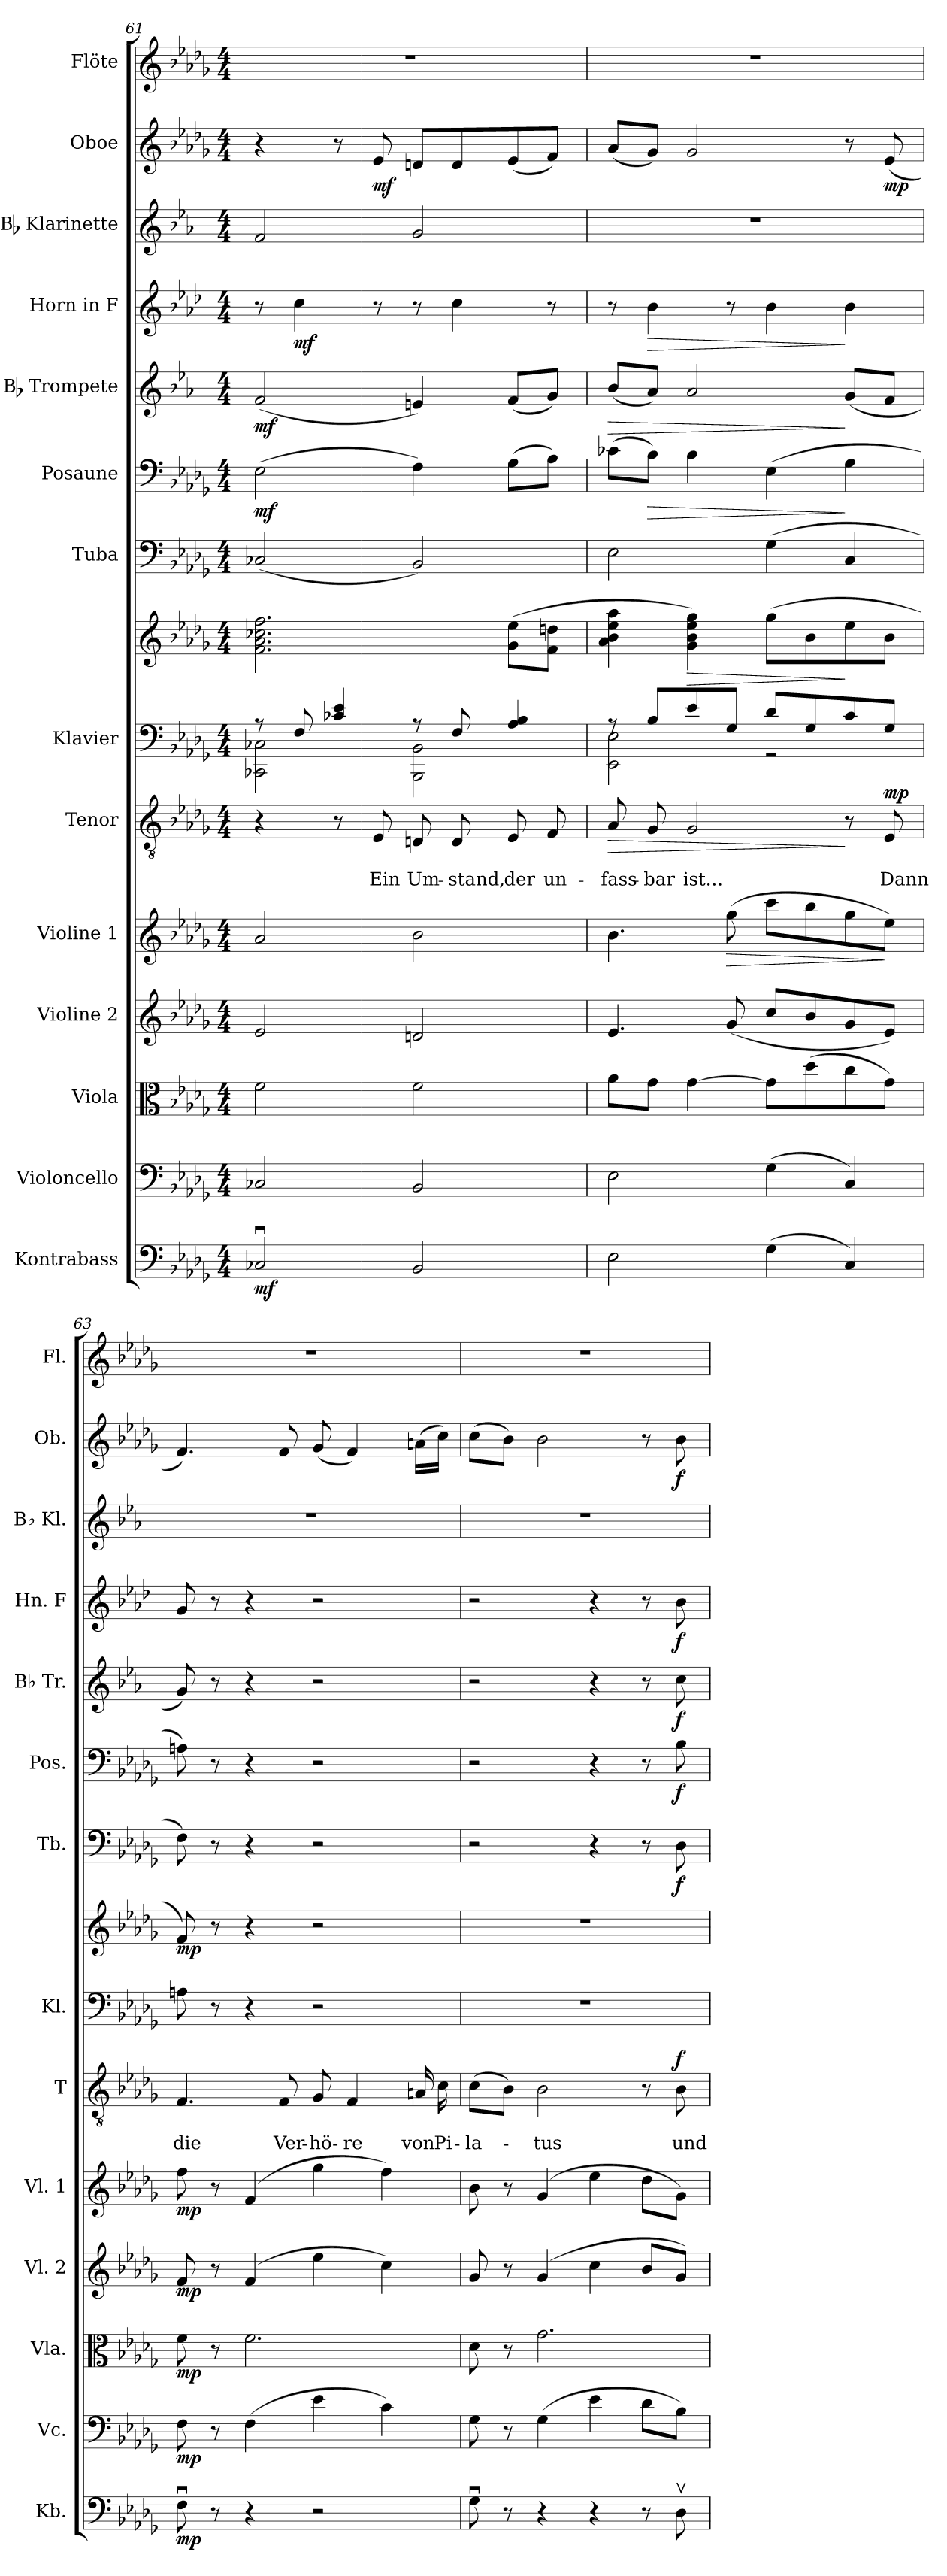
**kern	**dynam	**kern	**dynam	**kern	**dynam	**kern	**dynam	**kern	**dynam	**kern	**text	**text	**dynam	**kern	**kern	**dynam	**kern	**dynam	**kern	**dynam	**kern	**dynam	**kern	**dynam	**kern	**kern	**dynam	**kern
*part14	*part14	*part13	*part13	*part12	*part12	*part11	*part11	*part10	*part10	*part9	*part9	*part9	*part9	*part8	*part8	*part8	*part7	*part7	*part6	*part6	*part5	*part5	*part4	*part4	*part3	*part2	*part2	*part1
*staff15	*staff15	*staff14	*staff14	*staff13	*staff13	*staff12	*staff12	*staff11	*staff11	*staff10	*staff10	*staff10	*staff10	*staff9	*staff8	*staff8/9	*staff7	*staff7	*staff6	*staff6	*staff5	*staff5	*staff4	*staff4	*staff3	*staff2	*staff2	*staff1
*I"Kontrabass	*	*I"Violoncello	*	*I"Viola	*	*I"Violine 2	*	*I"Violine 1	*	*I"Tenor	*	*	*	*I"Klavier	*	*	*I"Tuba	*	*I"Posaune	*	*I"Bb Trompete	*	*I"Horn in F	*	*I"Bb Klarinette	*I"Oboe	*	*I"Flöte
*I'Kb.	*	*I'Vc.	*	*I'Vla.	*	*I'Vl. 2	*	*I'Vl. 1	*	*I'T	*	*	*	*I'Kl.	*	*	*I'Tb.	*	*I'Pos.	*	*I'Bb Tr.	*	*I'Hn. F	*	*I'Bb Kl.	*I'Ob.	*	*I'Fl.
!!LO:PB:g=z
*clefF4	*	*clefF4	*	*clefC3	*	*clefG2	*	*clefG2	*	*clefGv2	*	*	*	*clefF4	*clefG2	*	*clefF4	*	*clefF4	*	*clefG2	*	*clefG2	*	*clefG2	*clefG2	*	*clefG2
*ITrd7c12	*	*	*	*	*	*	*	*	*	*	*	*	*	*	*	*	*	*	*	*	*ITrd1c2	*	*ITrd4c7	*	*ITrd1c2	*	*	*
*k[b-e-a-d-g-]	*	*k[b-e-a-d-g-]	*	*k[b-e-a-d-g-]	*	*k[b-e-a-d-g-]	*	*k[b-e-a-d-g-]	*	*k[b-e-a-d-g-]	*	*	*	*k[b-e-a-d-g-]	*k[b-e-a-d-g-]	*	*k[b-e-a-d-g-]	*	*k[b-e-a-d-g-]	*	*k[b-e-a-d-g-]	*	*k[b-e-a-d-g-]	*	*k[b-e-a-d-g-]	*k[b-e-a-d-g-]	*	*k[b-e-a-d-g-]
*b-:	*	*b-:	*	*b-:	*	*b-:	*	*b-:	*	*b-:	*	*	*	*b-:	*b-:	*	*b-:	*	*b-:	*	*b-:	*	*b-:	*	*b-:	*b-:	*	*b-:
*M4/4	*	*M4/4	*	*M4/4	*	*M4/4	*	*M4/4	*	*M4/4	*	*	*	*M4/4	*M4/4	*	*M4/4	*	*M4/4	*	*M4/4	*	*M4/4	*	*M4/4	*M4/4	*	*M4/4
=61	=61	=61	=61	=61	=61	=61	=61	=61	=61	=61	=61	=61	=61	=61	=61	=61	=61	=61	=61	=61	=61	=61	=61	=61	=61	=61	=61	=61
*	*	*	*	*	*	*	*	*	*	*	*	*	*	*^	*	*	*	*	*	*	*	*	*	*	*	*	*	*
!	!LO:DY:b	!	!	!	!	!	!	!	!	!	!	!	!	!	!	!	!	!	!	!	!LO:DY:b	!	!LO:DY:b	!	!	!	!	!	!
2CC-Xu>/	mf	2C-X/	.	2f\	.	2e-/	.	2a-/	.	4r	.	.	.	8rA	2CC-X\ 2C-X\	2.f\ 2.a-\ 2.cc-X\ 2.ff\	.	(<2C-X/	.	(>2E-\	mf	(<2e-/	mf	8r	.	2e-/	4r	.	1r
!	!	!	!	!	!	!	!	!	!	!	!	!	!	!	!	!	!	!	!	!	!	!	!	!	!LO:DY:b	!	!	!	!
.	.	.	.	.	.	.	.	.	.	.	.	.	.	8F/	.	.	.	.	.	.	.	.	.	4f\	mf	.	.	.	.
.	.	.	.	.	.	.	.	.	.	8r	.	.	.	4c-X/ 4e-/	.	.	.	.	.	.	.	.	.	.	.	.	8r	.	.
!	!	!	!	!	!	!	!	!	!	!	!	!LO:LY:b	!	!	!	!	!	!	!	!	!	!	!	!	!	!	!	!LO:DY:b	!
.	.	.	.	.	.	.	.	.	.	8E-/	.	Ein	.	.	.	.	.	.	.	.	.	.	.	8r	.	.	8e-/	mf	.
!	!	!	!	!	!	!	!	!	!	!	!	!LO:LY:b	!	!	!	!	!	!	!	!	!	!	!	!	!	!	!	!	!
2BBB-/	.	2BB-/	.	2f\	.	2dn/	.	2b-\	.	8Dn/	.	Um-	.	8rA	2BBB-\ 2BB-\	.	.	2BB-/)	.	4F\)	.	4dn/)	.	8r	.	2f/	8dn/L	.	.
!	!	!	!	!	!	!	!	!	!	!	!	!LO:LY:b	!	!	!	!	!	!	!	!	!	!	!	!	!	!	!	!	!
.	.	.	.	.	.	.	.	.	.	8D/	.	-stand,	.	8F/	.	.	.	.	.	.	.	.	.	4f\	.	.	8d/	.	.
!	!	!	!	!	!	!	!	!	!	!	!	!LO:LY:b	!	!	!	!	!	!	!	!	!	!	!	!	!	!	!	!	!
.	.	.	.	.	.	.	.	.	.	8E-/	.	der	.	4A-/ 4B-/	.	(>8g-\ 8ee-\L	.	.	.	(>8G-\L	.	(<8e-/L	.	.	.	.	(<8e-/	.	.
!	!	!	!	!	!	!	!	!	!	!	!	!LO:LY:b	!	!	!	!	!	!	!	!	!	!	!	!	!	!	!	!	!
.	.	.	.	.	.	.	.	.	.	8F/	.	un-	.	.	.	8f\ 8ddn\J	.	.	.	8A-\J)	.	8f/J)	.	8r	.	.	8f/J)	.	.
=62	=62	=62	=62	=62	=62	=62	=62	=62	=62	=62	=62	=62	=62	=62	=62	=62	=62	=62	=62	=62	=62	=62	=62	=62	=62	=62	=62	=62	=62
!	!	!	!	!	!	!	!	!	!	!	!	!LO:LY:b	!LO:HP:b	!	!	!	!	!	!	!	!	!	!LO:HP:b	!	!	!	!	!	!
2EE-\	.	2E-\	.	8a-\L	.	4.e-/	.	4.b-\	.	8A-/	.	-fass-	>	8rA	2EE-\ 2E-\	4a-\ 4b-\ 4ee-\ 4aa-\	.	2E-\	.	(>8c-X\L	.	(<8a-/L	>	8r	.	1r	(<8a-/L	.	1r
!	!	!	!	!	!	!	!	!	!	!	!	!LO:LY:b	!	!	!	!	!	!	!	!	!LO:HP:b	!	!	!	!LO:HP:b	!	!	!	!
.	.	.	.	8g-\J	.	.	.	.	.	8G-/	.	-bar	.	8B-/L	.	.	.	.	.	8B-\J)	>	8g-/J)	.	4e-\	>	.	8g-/J)	.	.
!	!	!	!	!	!	!	!	!	!	!	!	!LO:LY:b	!	!	!	!	!LO:HP:b	!	!	!	!	!	!	!	!	!	!	!	!
.	.	.	.	[4g-\	.	.	.	.	.	2G-/	.	ist...	.	8e-/	.	4g-\ 4b-\ 4ee-\ 4gg-\)	>	.	.	4B-\	.	2g-/	.	.	.	.	2g-/	.	.
!	!	!	!	!	!	!	!	!	!LO:HP:b	!	!	!	!	!	!	!	!	!	!	!	!	!	!	!	!	!	!	!	!
.	.	.	.	.	.	(<8g-/	.	(>8gg-\	>	.	.	.	.	8G-/J	.	.	.	.	.	.	.	.	.	8r	.	.	.	.	.
(>4GG-\	.	(>4G-\	.	8g-\L]	.	8cc/L	.	8ccc\L	.	.	.	.	.	8d-/L	2rGG	(>8gg-\L	.	(>4G-\	.	(>4E-\	.	.	.	4e-\	.	.	.	.	.
.	.	.	.	(>8dd-\	.	8b-/	.	8bb-\	.	.	.	.	.	8G-/	.	8b-\	.	.	.	.	.	.	.	.	.	.	.	.	.
4CC/)	.	4C/)	.	8cc\	.	8g-/	.	8gg-\	.	8r	.	.	]	8c/	.	8ee-\	]	4C/	.	4G-\	]	(<8f/L	]	4e-\	]	.	8r	.	.
!	!	!	!	!	!	!	!	!	!	!	!	!LO:LY:b	!LO:DY:a	!	!	!	!	!	!	!	!	!	!	!	!	!	!	!LO:DY:b	!
.	.	.	.	8g-\J)	.	8e-/J)	.	8ee-\J)	]	8E-/	.	Dann	mp	8G-/J	.	8b-\J	.	.	.	.	.	8e-/J	.	.	.	.	(<8e-/	mp	.
*	*	*	*	*	*	*	*	*	*	*	*	*	*	*v	*v	*	*	*	*	*	*	*	*	*	*	*	*	*	*
=63	=63	=63	=63	=63	=63	=63	=63	=63	=63	=63	=63	=63	=63	=63	=63	=63	=63	=63	=63	=63	=63	=63	=63	=63	=63	=63	=63	=63
!	!LO:DY:b	!	!LO:DY:b	!	!LO:DY:b	!	!LO:DY:b	!	!LO:DY:b	!	!	!LO:LY:b	!	!	!	!LO:DY:b	!	!	!	!	!	!	!	!	!	!	!	!
8FFu>\	mp	8F\	mp	8f\	mp	8f/	mp	8ff\	mp	4.F/	.	die	.	8An\	8f/)	mp	8F\)	.	8An\)	.	8f/)	.	8c/	.	1r	4.f/)	.	1r
8r	.	8r	.	8r	.	8r	.	8r	.	.	.	.	.	8r	8r	.	8r	.	8r	.	8r	.	8r	.	.	.	.	.
4r	.	(>4F\	.	2.f\	.	(4f/	.	(4f/	.	.	.	.	.	4r	4r	.	4r	.	4r	.	4r	.	4r	.	.	.	.	.
!	!	!	!	!	!	!	!	!	!	!	!	!LO:LY:b	!	!	!	!	!	!	!	!	!	!	!	!	!	!	!	!
.	.	.	.	.	.	.	.	.	.	8F/	.	Ver-	.	.	.	.	.	.	.	.	.	.	.	.	.	8f/	.	.
!	!	!	!	!	!	!	!	!	!	!	!	!LO:LY:b	!	!	!	!	!	!	!	!	!	!	!	!	!	!	!	!
2r	.	4e-\	.	.	.	4ee-\	.	4gg-\	.	8G-/	.	-hö-	.	2r	2r	.	2r	.	2r	.	2r	.	2r	.	.	(<8g-/	.	.
!	!	!	!	!	!	!	!	!	!	!	!	!LO:LY:b	!	!	!	!	!	!	!	!	!	!	!	!	!	!	!	!
.	.	.	.	.	.	.	.	.	.	4F/	.	-re	.	.	.	.	.	.	.	.	.	.	.	.	.	4f/)	.	.
.	.	4c\)	.	.	.	4cc\)	.	4ff\)	.	.	.	.	.	.	.	.	.	.	.	.	.	.	.	.	.	.	.	.
!	!	!	!	!	!	!	!	!	!	!	!	!LO:LY:b	!	!	!	!	!	!	!	!	!	!	!	!	!	!	!	!
.	.	.	.	.	.	.	.	.	.	16An/	.	von	.	.	.	.	.	.	.	.	.	.	.	.	.	(>16an\LL	.	.
!	!	!	!	!	!	!	!	!	!	!	!	!LO:LY:b	!	!	!	!	!	!	!	!	!	!	!	!	!	!	!	!
.	.	.	.	.	.	.	.	.	.	16c\	.	Pi-	.	.	.	.	.	.	.	.	.	.	.	.	.	16cc\JJ)	.	.
=64	=64	=64	=64	=64	=64	=64	=64	=64	=64	=64	=64	=64	=64	=64	=64	=64	=64	=64	=64	=64	=64	=64	=64	=64	=64	=64	=64	=64
!	!	!	!	!	!	!	!	!	!	!	!	!LO:LY:b	!	!	!	!	!	!	!	!	!	!	!	!	!	!	!	!
8GG-u>\	.	8G-\	.	8d-\	.	8g-/	.	8b-\	.	(>8c\L	.	-la-	.	1r	1r	.	2r	.	2r	.	2r	.	2r	.	1r	(>8cc\L	.	1r
8r	.	8r	.	8r	.	8r	.	8r	.	8B-\J)	.	.	.	.	.	.	.	.	.	.	.	.	.	.	.	8b-\J)	.	.
!	!	!	!	!	!	!	!	!	!	!	!	!LO:LY:b	!	!	!	!	!	!	!	!	!	!	!	!	!	!	!	!
4r	.	(>4G-\	.	2.g-\	.	(4g-/	.	(4g-/	.	2B-\	.	-tus	.	.	.	.	.	.	.	.	.	.	.	.	.	2b-\	.	.
4r	.	4e-\	.	.	.	4cc\	.	4ee-\	.	.	.	.	.	.	.	.	4r	.	4r	.	4r	.	4r	.	.	.	.	.
8r	.	8d-\L	.	.	.	8b-/L	.	8dd-\L	.	8r	.	.	.	.	.	.	8r	.	8r	.	8r	.	8r	.	.	8r	.	.
!	!	!	!	!	!	!	!	!	!	!	!	!LO:LY:b	!LO:DY:a	!	!	!	!	!LO:DY:b	!	!LO:DY:b	!	!LO:DY:b	!	!LO:DY:b	!	!	!LO:DY:b	!
8DD-v>\	.	8B-\J)	.	.	.	8g-/J)	.	8g-\J)	.	8B-\	.	und	f	.	.	.	8D-\	f	8B-\	f	8b-\	f	8e-\	f	.	8b-\	f	.
=	=	=	=	=	=	=	=	=	=	=	=	=	=	=	=	=	=	=	=	=	=	=	=	=	=	=	=	=
*-	*-	*-	*-	*-	*-	*-	*-	*-	*-	*-	*-	*-	*-	*-	*-	*-	*-	*-	*-	*-	*-	*-	*-	*-	*-	*-	*-	*-
